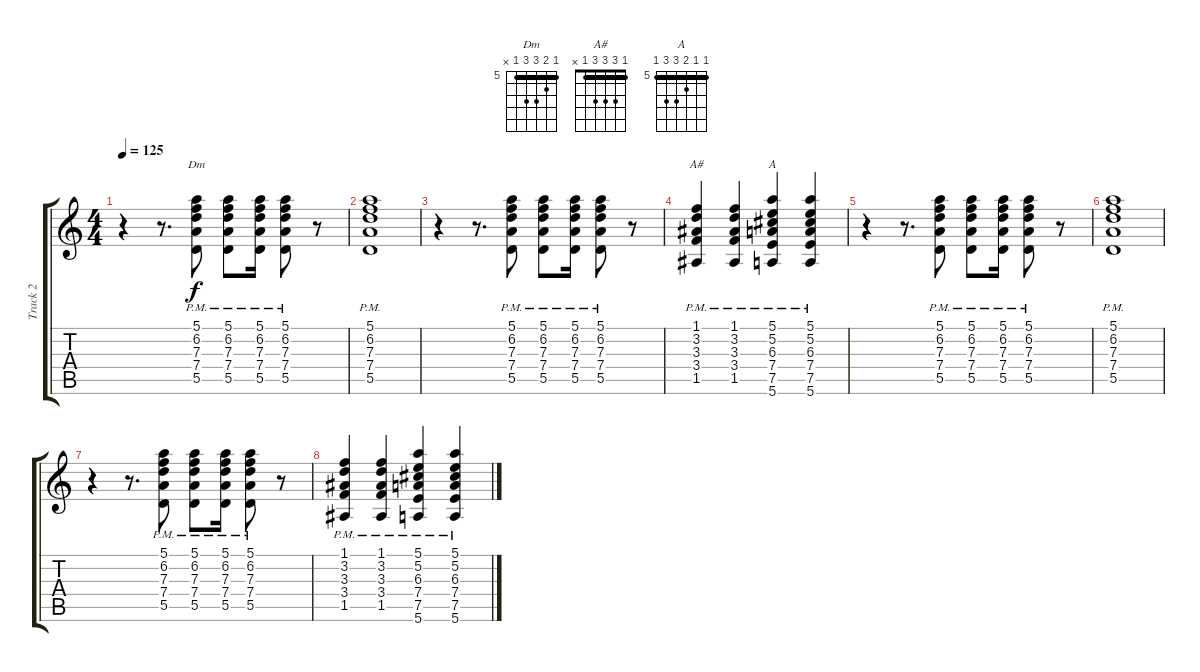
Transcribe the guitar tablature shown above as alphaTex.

\track ("Track 2" "Track 2") {instrument overdrivenguitar}
\staff {score tabs}
\tuning (E4 B3 G3 D3 A2 E2) {hide}
\chord ("Dm" 5 6 7 7 5 x) {firstfret 5 barre 5}
\chord ("A#" 1 3 3 3 1 x) {barre 1}
\chord ("A" 5 5 6 7 7 5) {firstfret 5 barre 5}
\ts (4 4)
\tempo 125
\clef g2
\ks c
r.4{dy f} r.8{d} (5.1{pm} 6.2{pm} 7.3{pm} 7.4{pm} 5.5{pm}).8{ch "Dm"} (5.1{pm} 6.2{pm} 7.3{pm} 7.4{pm} 5.5{pm}).8 (5.1{pm} 6.2{pm} 7.3{pm} 7.4{pm} 5.5{pm}).16 (5.1{pm} 6.2{pm} 7.3{pm} 7.4{pm} 5.5{pm}).8 r.8 |
(5.1{pm} 6.2{pm} 7.3{pm} 7.4{pm} 5.5{pm}).1 |
r.4 r.8{d} (5.1{pm} 6.2{pm} 7.3{pm} 7.4{pm} 5.5{pm}).8 (5.1{pm} 6.2{pm} 7.3{pm} 7.4{pm} 5.5{pm}).8 (5.1{pm} 6.2{pm} 7.3{pm} 7.4{pm} 5.5{pm}).16 (5.1{pm} 6.2{pm} 7.3{pm} 7.4{pm} 5.5{pm}).8 r.8 |
(1.1{pm} 3.2{pm} 3.3{pm} 3.4{pm} 1.5{pm}).4{ch "A#"} (1.1{pm} 3.2{pm} 3.3{pm} 3.4{pm} 1.5{pm}).4 (5.1{pm} 5.2{pm} 6.3{pm} 7.4{pm} 7.5{pm} 5.6{pm}).4{ch "A"} (5.1{pm} 5.2{pm} 6.3{pm} 7.4{pm} 7.5{pm} 5.6{pm}).4 |
r.4 r.8{d} (5.1{pm} 6.2{pm} 7.3{pm} 7.4{pm} 5.5{pm}).8 (5.1{pm} 6.2{pm} 7.3{pm} 7.4{pm} 5.5{pm}).8 (5.1{pm} 6.2{pm} 7.3{pm} 7.4{pm} 5.5{pm}).16 (5.1{pm} 6.2{pm} 7.3{pm} 7.4{pm} 5.5{pm}).8 r.8 |
(5.1{pm} 6.2{pm} 7.3{pm} 7.4{pm} 5.5{pm}).1 |
r.4 r.8{d} (5.1{pm} 6.2{pm} 7.3{pm} 7.4{pm} 5.5{pm}).8 (5.1{pm} 6.2{pm} 7.3{pm} 7.4{pm} 5.5{pm}).8 (5.1{pm} 6.2{pm} 7.3{pm} 7.4{pm} 5.5{pm}).16 (5.1{pm} 6.2{pm} 7.3{pm} 7.4{pm} 5.5{pm}).8 r.8 |
(1.1{pm} 3.2{pm} 3.3{pm} 3.4{pm} 1.5{pm}).4 (1.1{pm} 3.2{pm} 3.3{pm} 3.4{pm} 1.5{pm}).4 (5.1{pm} 5.2{pm} 6.3{pm} 7.4{pm} 7.5{pm} 5.6{pm}).4 (5.1{pm} 5.2{pm} 6.3{pm} 7.4{pm} 7.5{pm} 5.6{pm}).4
